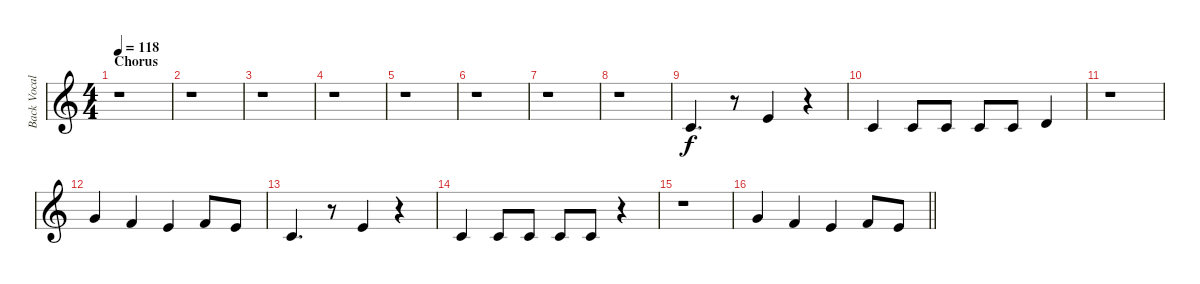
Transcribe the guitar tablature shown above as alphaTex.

\track ("Back Vocals" "Back Vocal") {instrument fx7echoes}
\staff {score}
\tuning (E4 B3 G3 D3 A2 E2) {hide}
\ts (4 4)
\section ("" "Chorus")
\tempo 118
\clef g2
\ks c
r.1{dy f} |
r.1 |
r.1 |
r.1 |
r.1 |
r.1 |
r.1 |
r.1 |
1.2.4{d volume 8 instrument altosax} r.8 0.1.4 r.4 |
1.2.4 1.2.8 1.2.8 1.2.8 1.2.8 3.2.4 |
r.1 |
3.1.4{volume 11 instrument fx7echoes} 1.1.4 0.1.4 1.1.8 0.1.8 |
1.2.4{d volume 8 instrument altosax} r.8 0.1.4 r.4 |
1.2.4 1.2.8 1.2.8 1.2.8 1.2.8 r.4 |
r.1 |
\barLineRight lightlight
3.1.4{volume 11 instrument fx7echoes} 1.1.4 0.1.4 1.1.8 0.1.8
